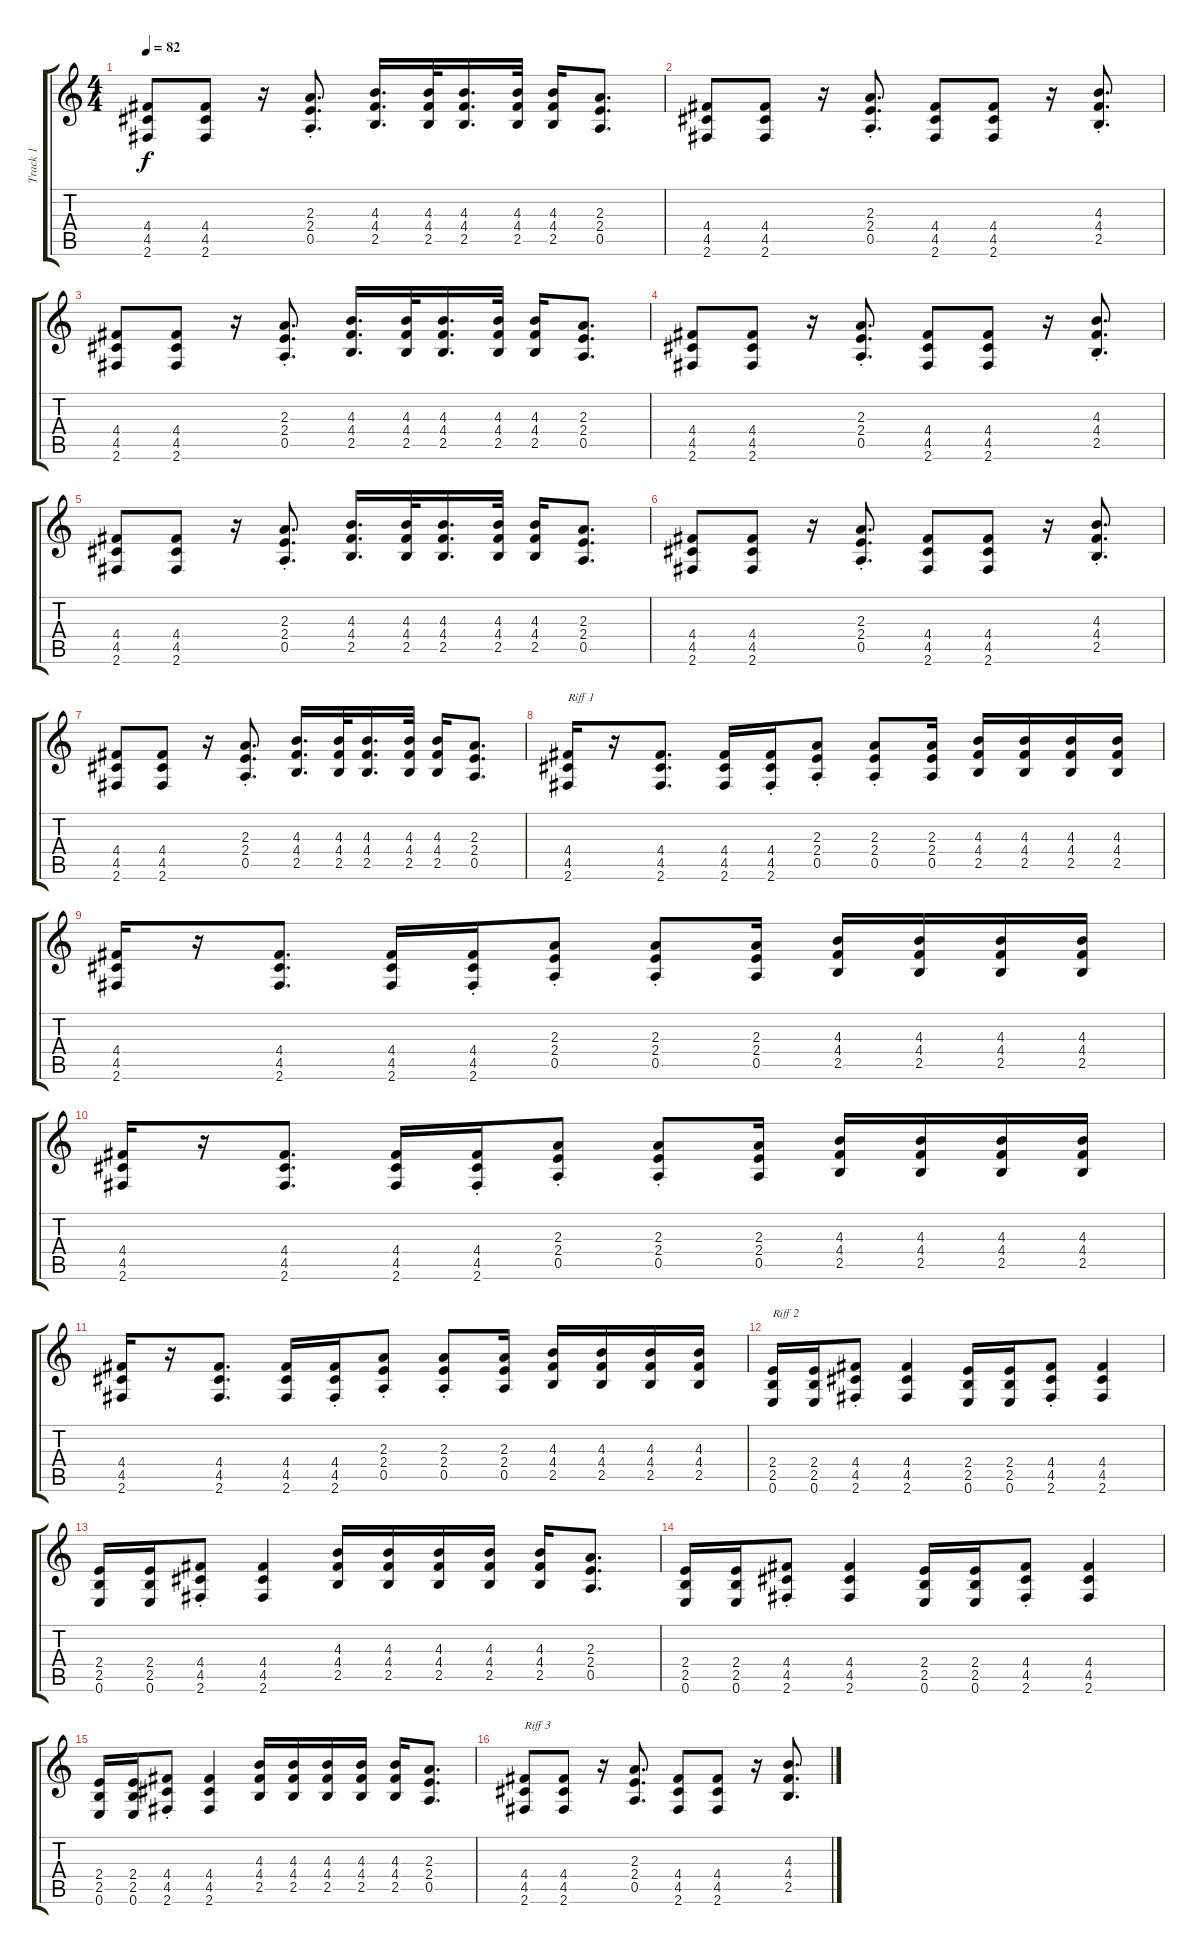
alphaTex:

\track ("Track 1" "Track 1") {instrument distortionguitar}
\staff {score tabs}
\tuning (E4 B3 G3 D3 A2 E2) {hide}
\ts (4 4)
\tempo 82
\clef g2
\ks c
(4.4 4.5 2.6).8{dy f} (4.4 4.5 2.6).8 r.16 (2.3{st} 2.4{st} 0.5{st}).8{d} (4.3 4.4 2.5).16{d} (4.3 4.4 2.5).32 (4.3 4.4 2.5).16{d} (4.3 4.4 2.5).32 (4.3 4.4 2.5).16 (2.3 2.4 0.5).8{d} |
(4.4 4.5 2.6).8 (4.4 4.5 2.6).8 r.16 (2.3{st} 2.4{st} 0.5{st}).8{d} (4.4 4.5 2.6).8 (4.4 4.5 2.6).8 r.16 (4.3{st} 4.4{st} 2.5{st}).8{d} |
(4.4 4.5 2.6).8 (4.4 4.5 2.6).8 r.16 (2.3{st} 2.4{st} 0.5{st}).8{d} (4.3 4.4 2.5).16{d} (4.3 4.4 2.5).32 (4.3 4.4 2.5).16{d} (4.3 4.4 2.5).32 (4.3 4.4 2.5).16 (2.3 2.4 0.5).8{d} |
(4.4 4.5 2.6).8 (4.4 4.5 2.6).8 r.16 (2.3{st} 2.4{st} 0.5{st}).8{d} (4.4 4.5 2.6).8 (4.4 4.5 2.6).8 r.16 (4.3{st} 4.4{st} 2.5{st}).8{d} |
(4.4 4.5 2.6).8 (4.4 4.5 2.6).8 r.16 (2.3{st} 2.4{st} 0.5{st}).8{d} (4.3 4.4 2.5).16{d} (4.3 4.4 2.5).32 (4.3 4.4 2.5).16{d} (4.3 4.4 2.5).32 (4.3 4.4 2.5).16 (2.3 2.4 0.5).8{d} |
(4.4 4.5 2.6).8 (4.4 4.5 2.6).8 r.16 (2.3{st} 2.4{st} 0.5{st}).8{d} (4.4 4.5 2.6).8 (4.4 4.5 2.6).8 r.16 (4.3{st} 4.4{st} 2.5{st}).8{d} |
(4.4 4.5 2.6).8 (4.4 4.5 2.6).8 r.16 (2.3{st} 2.4{st} 0.5{st}).8{d} (4.3 4.4 2.5).16{d} (4.3 4.4 2.5).32 (4.3 4.4 2.5).16{d} (4.3 4.4 2.5).32 (4.3 4.4 2.5).16 (2.3 2.4 0.5).8{d} |
(4.4 4.5 2.6).16{txt "Riff 1"} r.16 (4.4 4.5 2.6).8{d} (4.4 4.5 2.6).16 (4.4{st} 4.5{st} 2.6{st}).16 (2.3{st} 2.4{st} 0.5{st}).8 (2.3{st} 2.4{st} 0.5{st}).8 (2.3 2.4 0.5).16 (4.3 4.4 2.5).16 (4.3 4.4 2.5).16 (4.3 4.4 2.5).16 (4.3 4.4 2.5).16 |
(4.4 4.5 2.6).16 r.16 (4.4 4.5 2.6).8{d} (4.4 4.5 2.6).16 (4.4{st} 4.5{st} 2.6{st}).16 (2.3{st} 2.4{st} 0.5{st}).8 (2.3{st} 2.4{st} 0.5{st}).8 (2.3 2.4 0.5).16 (4.3 4.4 2.5).16 (4.3 4.4 2.5).16 (4.3 4.4 2.5).16 (4.3 4.4 2.5).16 |
(4.4 4.5 2.6).16 r.16 (4.4 4.5 2.6).8{d} (4.4 4.5 2.6).16 (4.4{st} 4.5{st} 2.6{st}).16 (2.3{st} 2.4{st} 0.5{st}).8 (2.3{st} 2.4{st} 0.5{st}).8 (2.3 2.4 0.5).16 (4.3 4.4 2.5).16 (4.3 4.4 2.5).16 (4.3 4.4 2.5).16 (4.3 4.4 2.5).16 |
(4.4 4.5 2.6).16 r.16 (4.4 4.5 2.6).8{d} (4.4 4.5 2.6).16 (4.4{st} 4.5{st} 2.6{st}).16 (2.3{st} 2.4{st} 0.5{st}).8 (2.3{st} 2.4{st} 0.5{st}).8 (2.3 2.4 0.5).16 (4.3 4.4 2.5).16 (4.3 4.4 2.5).16 (4.3 4.4 2.5).16 (4.3 4.4 2.5).16 |
(2.4 2.5 0.6).16{txt "Riff 2"} (2.4 2.5 0.6).16 (4.4{st} 4.5{st} 2.6).8 (4.4 4.5 2.6).4 (2.4 2.5 0.6).16 (2.4 2.5 0.6).16 (4.4{st} 4.5{st} 2.6).8 (4.4 4.5 2.6).4 |
(2.4 2.5 0.6).16 (2.4 2.5 0.6).16 (4.4{st} 4.5{st} 2.6).8 (4.4 4.5 2.6).4 (4.3 4.4 2.5).16 (4.3 4.4 2.5).16 (4.3 4.4 2.5).16 (4.3 4.4 2.5).16 (4.3 4.4 2.5).16 (2.3 2.4 0.5).8{d} |
(2.4 2.5 0.6).16 (2.4 2.5 0.6).16 (4.4{st} 4.5{st} 2.6).8 (4.4 4.5 2.6).4 (2.4 2.5 0.6).16 (2.4 2.5 0.6).16 (4.4{st} 4.5{st} 2.6).8 (4.4 4.5 2.6).4 |
(2.4 2.5 0.6).16 (2.4 2.5 0.6).16 (4.4{st} 4.5{st} 2.6).8 (4.4 4.5 2.6).4 (4.3 4.4 2.5).16 (4.3 4.4 2.5).16 (4.3 4.4 2.5).16 (4.3 4.4 2.5).16 (4.3 4.4 2.5).16 (2.3 2.4 0.5).8{d} |
(4.4 4.5 2.6).8{txt "Riff 3" volume 13} (4.4 4.5 2.6).8 r.16 (2.3 2.4 0.5).8{d} (4.4 4.5 2.6).8 (4.4 4.5 2.6).8 r.16 (4.3 4.4 2.5).8{d}
